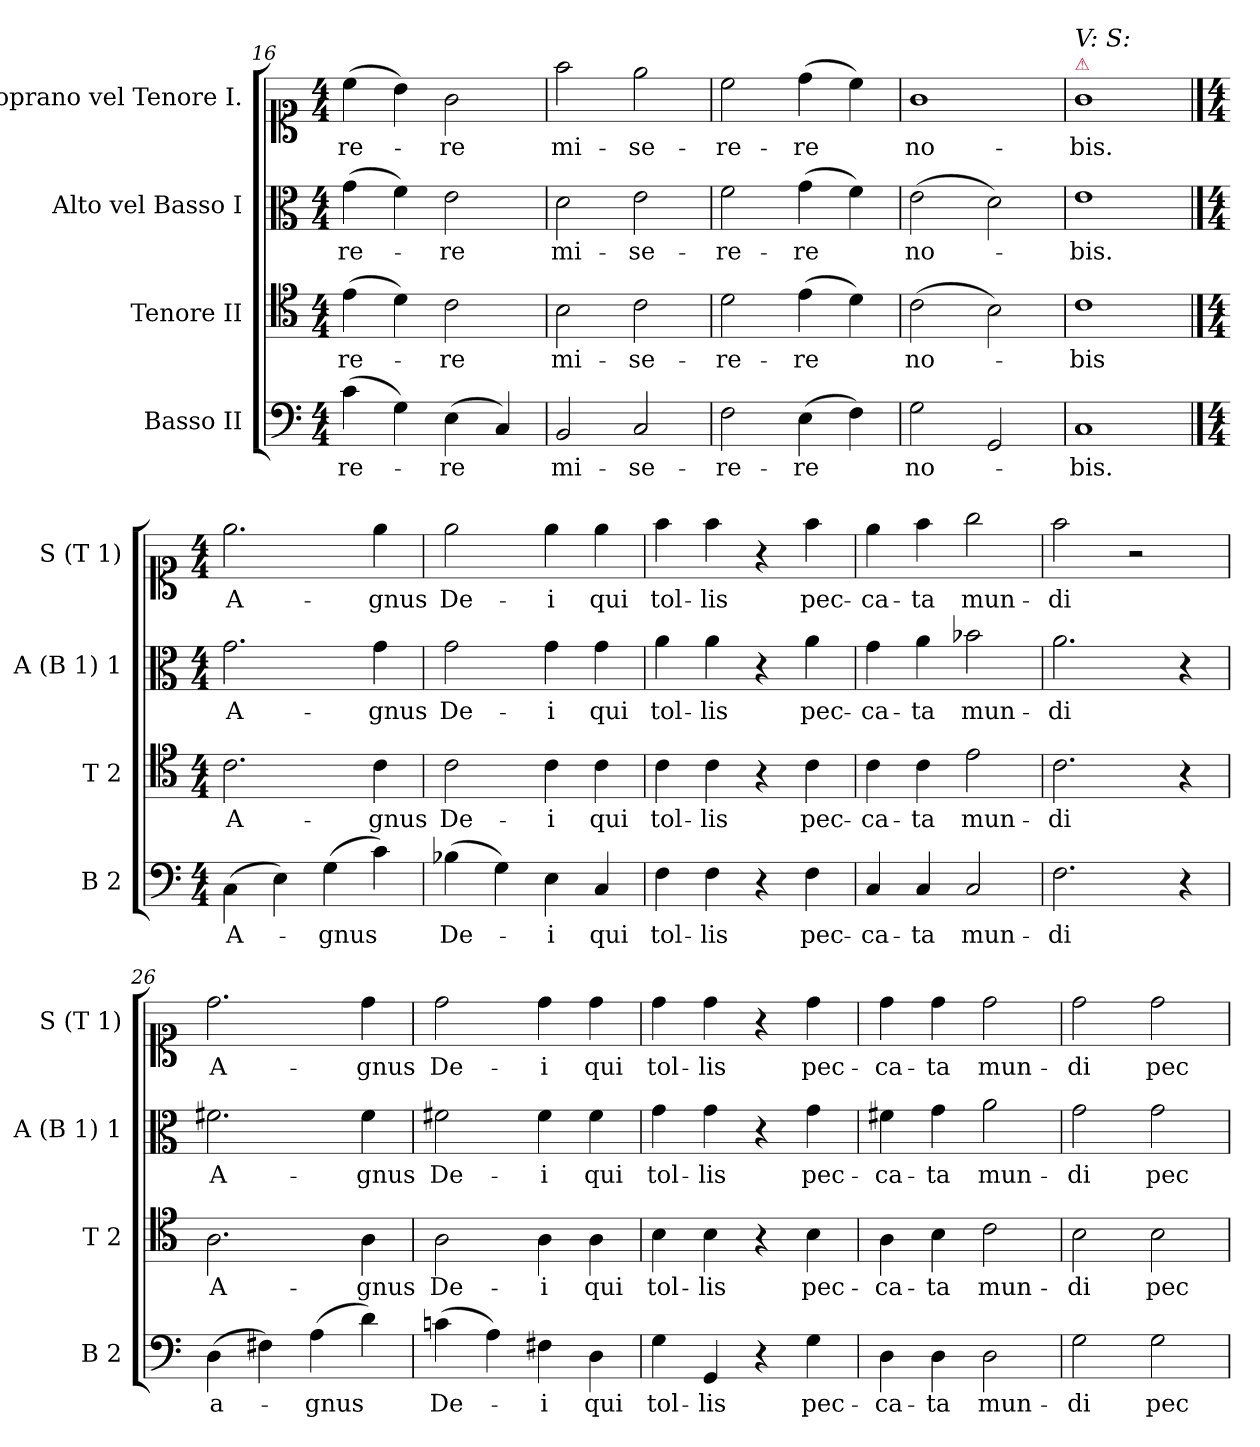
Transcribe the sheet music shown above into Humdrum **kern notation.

**kern	**text	**kern	**text	**kern	**text	**kern	**text
*part4	*part4	*part3	*part3	*part2	*part2	*part1	*part1
*staff4	*staff4	*staff3	*staff3	*staff2	*staff2	*staff1	*staff1
*I"Basso II	*	*I"Tenore II	*	*I"Alto vel Basso I	*	*I"Soprano vel Tenore I.	*
*I'B 2	*	*I'T 2	*	*I'A (B 1) 1	*	*I'S (T 1)	*
*clefF4	*	*clefC4	*	*clefC3	*	*clefC1	*
*k[]	*	*k[]	*	*k[]	*	*k[]	*
*M4/4	*	*M4/4	*	*M4/4	*	*M4/4	*
=16	=16	=16	=16	=16	=16	=16	=16
(>4c\	-re-	(>4e\	-re-	(>4g\	-re-	(>4cc\	-re-
4G\)	.	4d\)	.	4f\)	.	4b\)	.
(>4E\	-re	2c\	-re	2e\	-re	2g\	-re
4C/)	.	.	.	.	.	.	.
=17	=17	=17	=17	=17	=17	=17	=17
2BB/	mi-	2B\	mi-	2d\	mi-	2ff\	mi-
2C/	-se-	2c\	-se-	2e\	-se-	2ee\	-se-
=18	=18	=18	=18	=18	=18	=18	=18
2F\	-re-	2d\	-re-	2f\	-re-	2cc\	-re-
(>4E\	-re	(>4e\	-re	(>4g\	-re	(>4dd\	-re
4F\)	.	4d\)	.	4f\)	.	4cc\)	.
=19	=19	=19	=19	=19	=19	=19	=19
2G\	no-	(>2c\	no-	(>2e\	no-	1g	no-
2GG/	.	2B\)	.	2d\)	.	.	.
=20	=20	=20	=20	=20	=20	=20	=20
!	!	!	!	!	!	!LO:TX:a:color=crimson:t=⚠	!
!	!	!	!	!	!	!LO:TX:a:i:t=V&colon; S&colon;	!
1C	-bis.	1c	-bis	1e	-bis.	1g	-bis.
==21	==21	==21	==21	==21	==21	==21	==21
*M4/4	*	*M4/4	*	*M4/4	*	*M4/4	*
(>4C\	A-	2.c\	A-	2.g\	A-	2.ee\	A-
4E\)	.	.	.	.	.	.	.
(>4G\	-gnus	.	.	.	.	.	.
4c\)	.	4c\	-gnus	4g\	-gnus	4ee\	-gnus
=22	=22	=22	=22	=22	=22	=22	=22
(>4B-X\	De-	2c\	De-	2g\	De-	2ee\	De-
4G\)	.	.	.	.	.	.	.
4E\	-i	4c\	-i	4g\	-i	4ee\	-i
4C/	qui	4c\	qui	4g\	qui	4ee\	qui
=23	=23	=23	=23	=23	=23	=23	=23
4F\	tol-	4c\	tol-	4a\	tol-	4ff\	tol-
4F\	-lis	4c\	-lis	4a\	-lis	4ff\	-lis
4r	.	4r	.	4r	.	4r	.
4F\	pec-	4c\	pec-	4a\	pec-	4ff\	pec-
=24	=24	=24	=24	=24	=24	=24	=24
4C/	-ca-	4c\	-ca-	4g\	-ca-	4ee\	-ca-
4C/	-ta	4c\	-ta	4a\	-ta	4ff\	-ta
2C/	mun-	2e\	mun-	2b-X\	mun-	2gg\	mun-
=25	=25	=25	=25	=25	=25	=25	=25
2.F\	-di	2.c\	-di	2.a\	-di	2ff\	-di
.	.	.	.	.	.	2r	.
4r	.	4r	.	4r	.	.	.
=26	=26	=26	=26	=26	=26	=26	=26
(>4D\	a-	2.A\	A-	2.f#X\	A-	2.dd\	A-
4F#X\)	.	.	.	.	.	.	.
(>4A\	-gnus	.	.	.	.	.	.
4d\)	.	4A\	-gnus	4f#\	-gnus	4dd\	-gnus
=27	=27	=27	=27	=27	=27	=27	=27
(>4cn\	De-	2A\	De-	2f#X\	De-	2dd\	De-
4A\)	.	.	.	.	.	.	.
4F#X\	-i	4A\	-i	4f#\	-i	4dd\	-i
4D\	qui	4A\	qui	4f#\	qui	4dd\	qui
=28	=28	=28	=28	=28	=28	=28	=28
4G\	tol-	4B\	tol-	4g\	tol-	4dd\	tol-
4GG/	-lis	4B\	-lis	4g\	-lis	4dd\	-lis
4r	.	4r	.	4r	.	4r	.
4G\	pec-	4B\	pec-	4g\	pec-	4dd\	pec-
=29	=29	=29	=29	=29	=29	=29	=29
4D\	-ca-	4A\	-ca-	4f#X\	-ca-	4dd\	-ca-
4D\	-ta	4B\	-ta	4g\	-ta	4dd\	-ta
2D\	mun-	2c\	mun-	2a\	mun-	2dd\	mun-
=30	=30	=30	=30	=30	=30	=30	=30
2G\	-di	2B\	-di	2g\	-di	2dd\	-di
2G\	pec-	2B\	pec-	2g\	pec-	2dd\	pec-
=	=	=	=	=	=	=	=
*-	*-	*-	*-	*-	*-	*-	*-
